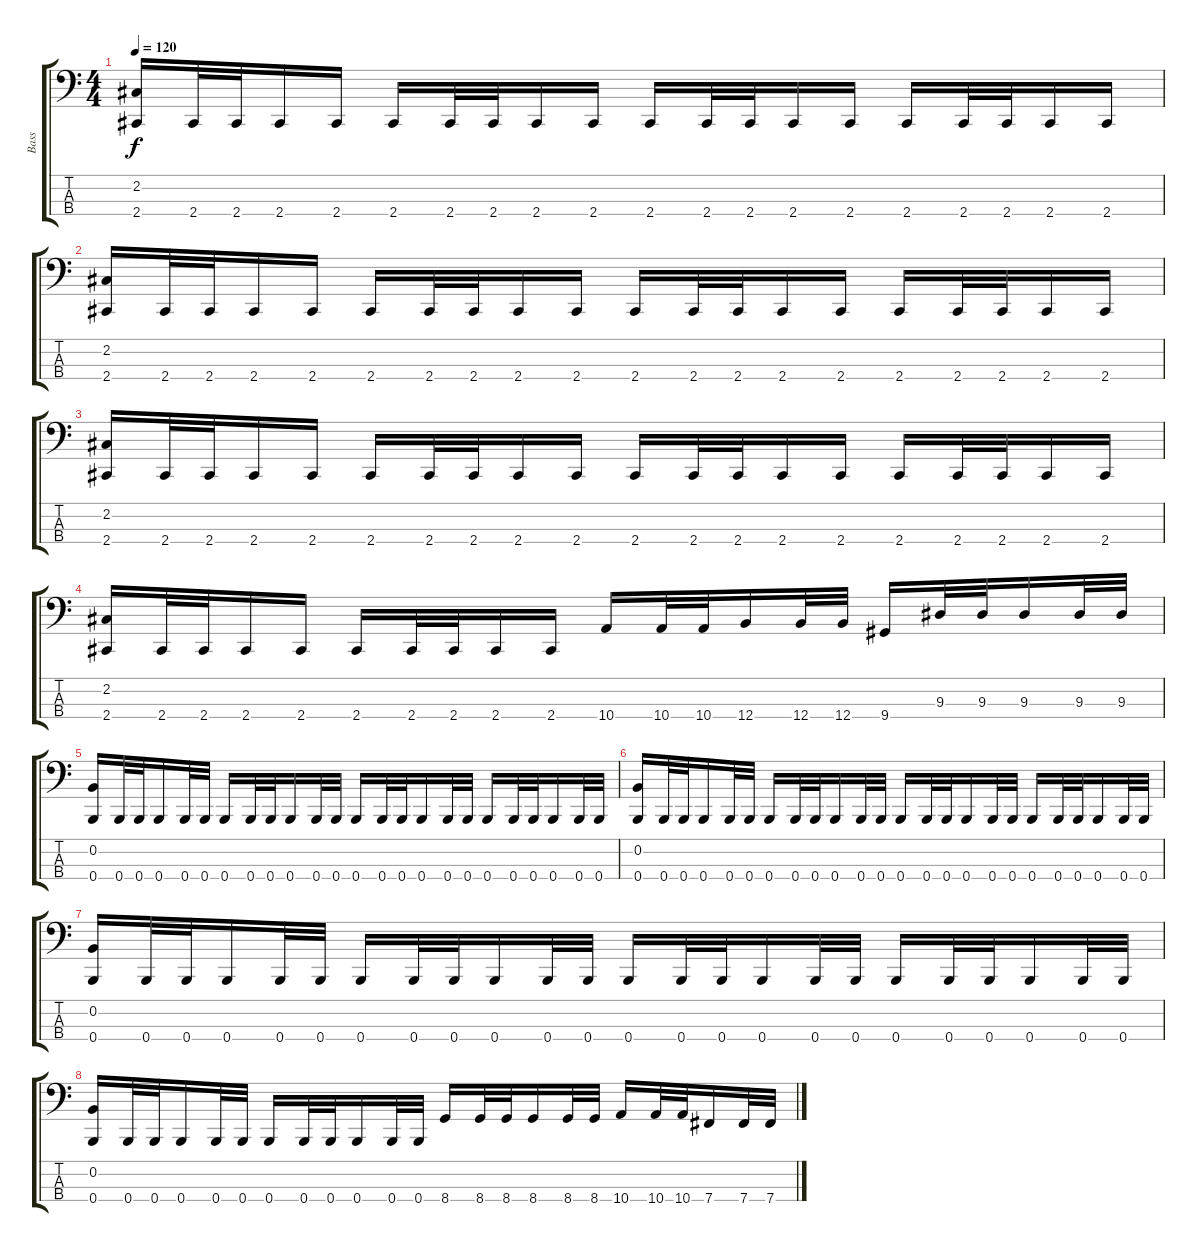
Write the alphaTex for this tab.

\track ("Bass" "Bass") {instrument electricbasspick}
\staff {score tabs}
\tuning (E2 B1 Gb1 B0) {hide}
\ts (4 4)
\tempo 120
\clef f4
\ks c
(2.2 2.4).16{dy f} 2.4.32 2.4.32 2.4.16 2.4.16 2.4.16 2.4.32 2.4.32 2.4.16 2.4.16 2.4.16 2.4.32 2.4.32 2.4.16 2.4.16 2.4.16 2.4.32 2.4.32 2.4.16 2.4.16 |
(2.2 2.4).16 2.4.32 2.4.32 2.4.16 2.4.16 2.4.16 2.4.32 2.4.32 2.4.16 2.4.16 2.4.16 2.4.32 2.4.32 2.4.16 2.4.16 2.4.16 2.4.32 2.4.32 2.4.16 2.4.16 |
(2.2 2.4).16 2.4.32 2.4.32 2.4.16 2.4.16 2.4.16 2.4.32 2.4.32 2.4.16 2.4.16 2.4.16 2.4.32 2.4.32 2.4.16 2.4.16 2.4.16 2.4.32 2.4.32 2.4.16 2.4.16 |
(2.2 2.4).16 2.4.32 2.4.32 2.4.16 2.4.16 2.4.16 2.4.32 2.4.32 2.4.16 2.4.16 10.4.16 10.4.32 10.4.32 12.4.16 12.4.32 12.4.32 9.4.16 9.3.32 9.3.32 9.3.16 9.3.32 9.3.32 |
(0.2 0.4).16 0.4.32 0.4.32 0.4.16 0.4.32 0.4.32 0.4.16 0.4.32 0.4.32 0.4.16 0.4.32 0.4.32 0.4.16 0.4.32 0.4.32 0.4.16 0.4.32 0.4.32 0.4.16 0.4.32 0.4.32 0.4.16 0.4.32 0.4.32 |
(0.2 0.4).16 0.4.32 0.4.32 0.4.16 0.4.32 0.4.32 0.4.16 0.4.32 0.4.32 0.4.16 0.4.32 0.4.32 0.4.16 0.4.32 0.4.32 0.4.16 0.4.32 0.4.32 0.4.16 0.4.32 0.4.32 0.4.16 0.4.32 0.4.32 |
(0.2 0.4).16 0.4.32 0.4.32 0.4.16 0.4.32 0.4.32 0.4.16 0.4.32 0.4.32 0.4.16 0.4.32 0.4.32 0.4.16 0.4.32 0.4.32 0.4.16 0.4.32 0.4.32 0.4.16 0.4.32 0.4.32 0.4.16 0.4.32 0.4.32 |
(0.2 0.4).16 0.4.32 0.4.32 0.4.16 0.4.32 0.4.32 0.4.16 0.4.32 0.4.32 0.4.16 0.4.32 0.4.32 8.4.16 8.4.32 8.4.32 8.4.16 8.4.32 8.4.32 10.4.16 10.4.32 10.4.32 7.4.16 7.4.32 7.4.32
